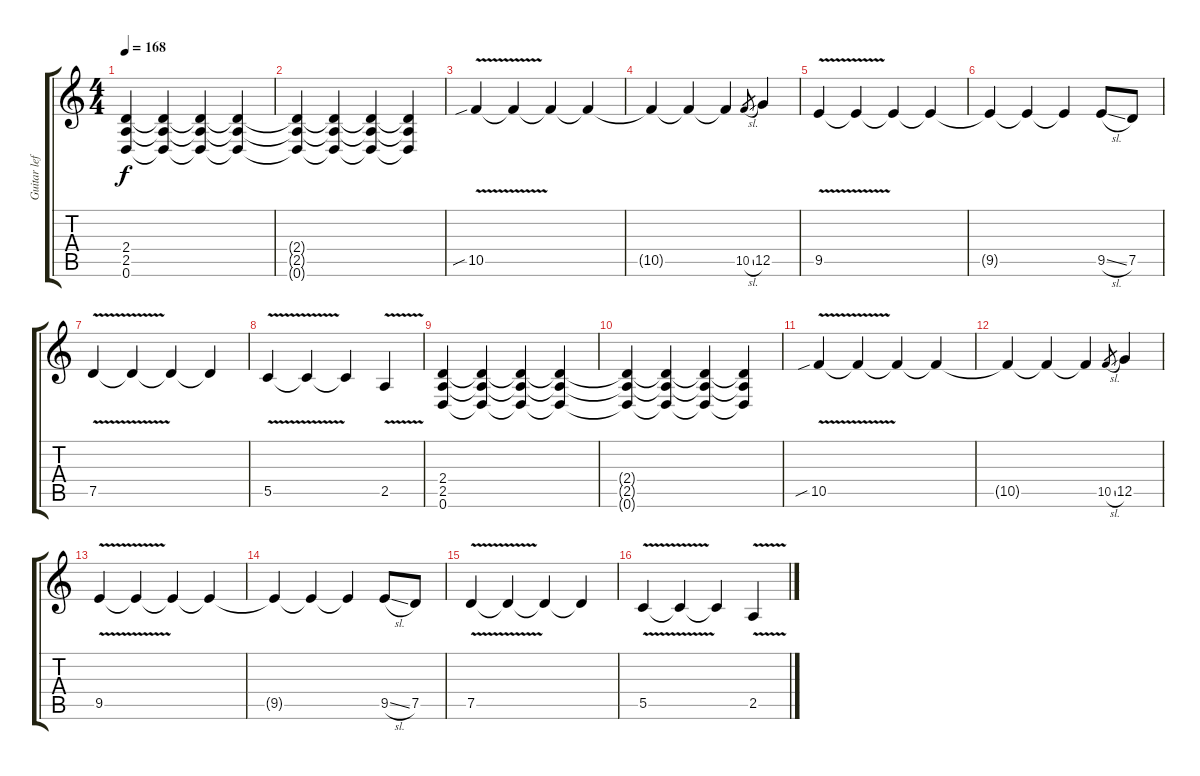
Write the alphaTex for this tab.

\track ("Guitar left Harmony" "Guitar lef") {instrument distortionguitar}
\staff {score tabs}
\tuning (D4 A3 F3 C3 G2 D2) {hide}
\ts (4 4)
\tempo 168
\clef g2
\ks c
(2.4 2.5 0.6).4{dy f instrument distortionguitar} (2.4{t} 2.5{t} 0.6{t}).4 (2.4{t} 2.5{t} 0.6{t}).4 (2.4{t} 2.5{t} 0.6{t}).4 |
(2.4{t} 2.5{t} 0.6{t}).4 (2.4{t} 2.5{t} 0.6{t}).4 (2.4{t} 2.5{t} 0.6{t}).4 (2.4{t} 2.5{t} 0.6{t}).4 |
10.5{v sib}.4 10.5{t}.4 10.5{t}.4 10.5{t}.4 |
10.5{t}.4 10.5{t}.4 10.5{t}.4 10.5{sl}.8{gr} 12.5.4 |
9.5{v}.4 9.5{t}.4 9.5{t}.4 9.5{t}.4 |
9.5{t}.4 9.5{t}.4 9.5{t}.4 9.5{sl}.8 7.5.8 |
7.5{v}.4 7.5{t}.4 7.5{t}.4 7.5{t}.4 |
5.5{v}.4 5.5{t}.4 5.5{t}.4 2.5{v}.4 |
(2.4 2.5 0.6).4 (2.4{t} 2.5{t} 0.6{t}).4 (2.4{t} 2.5{t} 0.6{t}).4 (2.4{t} 2.5{t} 0.6{t}).4 |
(2.4{t} 2.5{t} 0.6{t}).4 (2.4{t} 2.5{t} 0.6{t}).4 (2.4{t} 2.5{t} 0.6{t}).4 (2.4{t} 2.5{t} 0.6{t}).4 |
10.5{v sib}.4 10.5{t}.4 10.5{t}.4 10.5{t}.4 |
10.5{t}.4 10.5{t}.4 10.5{t}.4 10.5{sl}.8{gr} 12.5.4 |
9.5{v}.4 9.5{t}.4 9.5{t}.4 9.5{t}.4 |
9.5{t}.4 9.5{t}.4 9.5{t}.4 9.5{sl}.8 7.5.8 |
7.5{v}.4 7.5{t}.4 7.5{t}.4 7.5{t}.4 |
5.5{v}.4 5.5{t}.4 5.5{t}.4 2.5{v}.4
